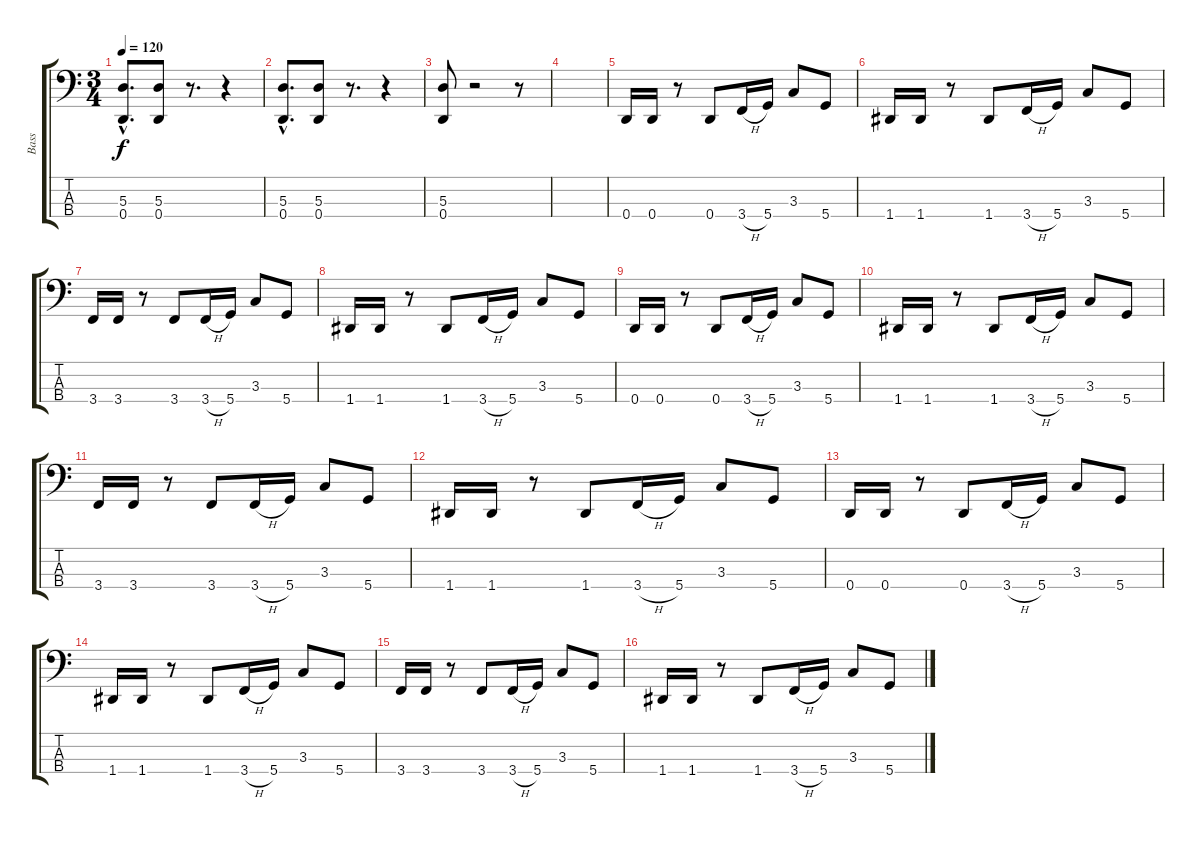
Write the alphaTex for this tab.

\track ("Bass" "Bass") {instrument slapbass2}
\staff {score tabs}
\tuning (G2 D2 A1 D1) {hide}
\ts (3 4)
\tempo 120
\clef f4
\ks c
(5.3{hac} 0.4{hac}).8{d dy f} (5.3 0.4).8 r.8{d} r.4 |
(5.3{hac} 0.4{hac}).8{d} (5.3 0.4).8 r.8{d} r.4 |
(5.3 0.4).8 r.2 r.8 |
|
0.4.16{volume 13 instrument slapbass2} 0.4.16 r.8 0.4.8 3.4{h}.16 5.4.16 3.3.8 5.4.8 |
1.4.16{volume 13 instrument slapbass2} 1.4.16 r.8 1.4.8 3.4{h}.16 5.4.16 3.3.8 5.4.8 |
3.4.16{volume 13 instrument slapbass2} 3.4.16 r.8 3.4.8 3.4{h}.16 5.4.16 3.3.8 5.4.8 |
1.4.16{volume 13 instrument slapbass2} 1.4.16 r.8 1.4.8 3.4{h}.16 5.4.16 3.3.8 5.4.8 |
0.4.16{volume 13 instrument slapbass2} 0.4.16 r.8 0.4.8 3.4{h}.16 5.4.16 3.3.8 5.4.8 |
1.4.16{volume 13 instrument slapbass2} 1.4.16 r.8 1.4.8 3.4{h}.16 5.4.16 3.3.8 5.4.8 |
3.4.16{volume 13 instrument slapbass2} 3.4.16 r.8 3.4.8 3.4{h}.16 5.4.16 3.3.8 5.4.8 |
1.4.16{volume 13 instrument slapbass2} 1.4.16 r.8 1.4.8 3.4{h}.16 5.4.16 3.3.8 5.4.8 |
0.4.16{volume 13 instrument slapbass2} 0.4.16 r.8 0.4.8 3.4{h}.16 5.4.16 3.3.8 5.4.8 |
1.4.16{volume 13 instrument slapbass2} 1.4.16 r.8 1.4.8 3.4{h}.16 5.4.16 3.3.8 5.4.8 |
3.4.16{volume 13 instrument slapbass2} 3.4.16 r.8 3.4.8 3.4{h}.16 5.4.16 3.3.8 5.4.8 |
1.4.16{volume 13 instrument slapbass2} 1.4.16 r.8 1.4.8 3.4{h}.16 5.4.16 3.3.8 5.4.8
